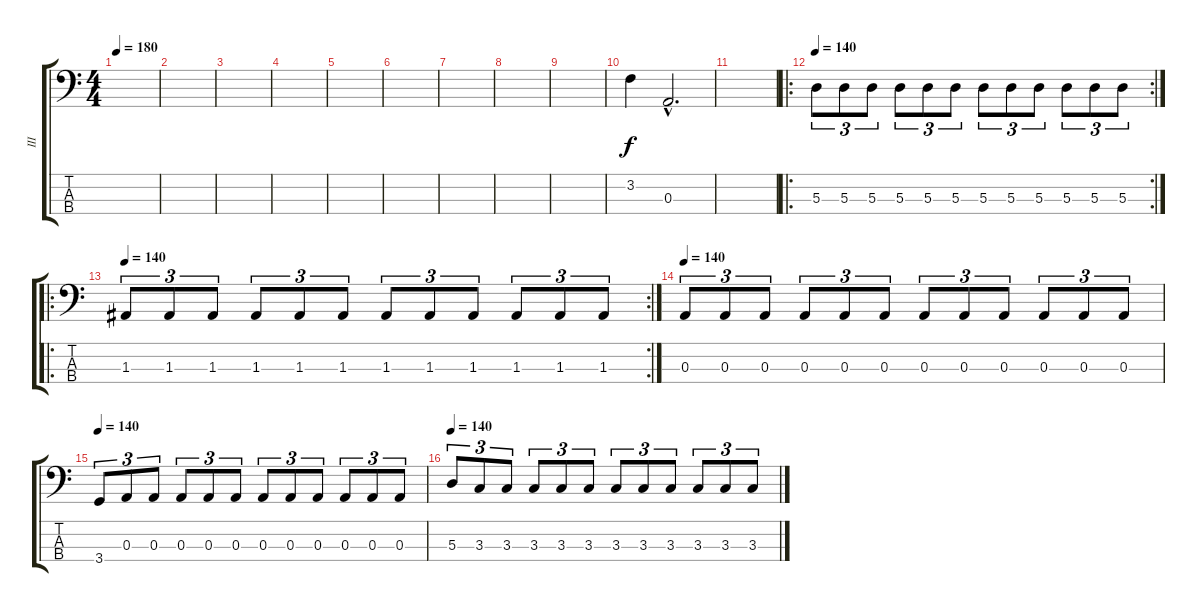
\track ("III" "III") {instrument electricbassfinger}
\staff {score tabs}
\tuning (G2 D2 A1 E1) {hide}
\ts (4 4)
\tempo 180
\clef f4
\ks c
|
|
|
|
|
|
|
|
|
3.2.4 0.3{hac}.2{d} |
|
\ro
\rc 2
\tempo 140
5.3.8{tu (3 2)} 5.3.8{tu (3 2)} 5.3.8{tu (3 2)} 5.3.8{tu (3 2)} 5.3.8{tu (3 2)} 5.3.8{tu (3 2)} 5.3.8{tu (3 2)} 5.3.8{tu (3 2)} 5.3.8{tu (3 2)} 5.3.8{tu (3 2)} 5.3.8{tu (3 2)} 5.3.8{tu (3 2)} |
\ro
\rc 2
\tempo 140
1.3.8{tu (3 2)} 1.3.8{tu (3 2)} 1.3.8{tu (3 2)} 1.3.8{tu (3 2)} 1.3.8{tu (3 2)} 1.3.8{tu (3 2)} 1.3.8{tu (3 2)} 1.3.8{tu (3 2)} 1.3.8{tu (3 2)} 1.3.8{tu (3 2)} 1.3.8{tu (3 2)} 1.3.8{tu (3 2)} |
\tempo 140
0.3.8{tu (3 2)} 0.3.8{tu (3 2)} 0.3.8{tu (3 2)} 0.3.8{tu (3 2)} 0.3.8{tu (3 2)} 0.3.8{tu (3 2)} 0.3.8{tu (3 2)} 0.3.8{tu (3 2)} 0.3.8{tu (3 2)} 0.3.8{tu (3 2)} 0.3.8{tu (3 2)} 0.3.8{tu (3 2)} |
\tempo 140
3.4.8{tu (3 2)} 0.3.8{tu (3 2)} 0.3.8{tu (3 2)} 0.3.8{tu (3 2)} 0.3.8{tu (3 2)} 0.3.8{tu (3 2)} 0.3.8{tu (3 2)} 0.3.8{tu (3 2)} 0.3.8{tu (3 2)} 0.3.8{tu (3 2)} 0.3.8{tu (3 2)} 0.3.8{tu (3 2)} |
\tempo 140
5.3.8{tu (3 2)} 3.3.8{tu (3 2)} 3.3.8{tu (3 2)} 3.3.8{tu (3 2)} 3.3.8{tu (3 2)} 3.3.8{tu (3 2)} 3.3.8{tu (3 2)} 3.3.8{tu (3 2)} 3.3.8{tu (3 2)} 3.3.8{tu (3 2)} 3.3.8{tu (3 2)} 3.3.8{tu (3 2)}
